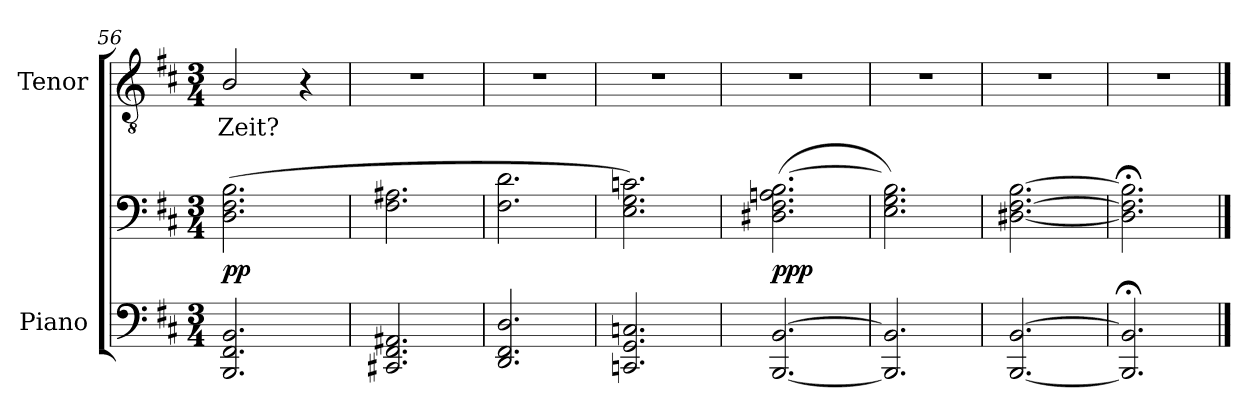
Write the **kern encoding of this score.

**kern	**kern	**dynam	**kern	**text
*part2	*part2	*part2	*part1	*part1
*staff3	*staff2	*staff2/3	*staff1	*staff1
*I"Piano	*	*	*I"Tenor	*
*clefF4	*clefF4	*	*clefGv2	*
*	*	*	*ITrd7c12	*
*k[f#c#]	*k[f#c#]	*	*k[f#c#]	*
*D:	*D:	*	*D:	*
*M3/4	*M3/4	*	*M3/4	*
=56	=56	=56	=56	=56
!	!	!	!	!LO:LY:b:color=#000000
2.BBBi/ 2.FF#i 2.BBi	(2.Di\ 2.F#i 2.Bi	pp	2BBi/	Zeit?
.	.	.	4r	.
=57	=57	=57	=57	=57
!	!	!	!LO:N:vis=1	!
2.CC#Xi/ 2.FF#i 2.AA#Xi	2.F#i\ 2.A#Xi	.	2.r	.
=58	=58	=58	=58	=58
!	!	!	!LO:N:vis=1	!
2.DDi/ 2.FF#i 2.Di	2.F#i\ 2.di	.	2.r	.
=59	=59	=59	=59	=59
!	!	!	!LO:N:vis=1	!
2.CCni/ 2.GGi 2.Cni	2.Ei\ 2.Gi 2.cni)	.	2.r	.
=60	=60	=60	=60	=60
!	!	!	!LO:N:vis=1	!
[2.BBBi/ [2.BBi	(2.D#Xi\ 2.F#i 2.Ani [2.Bi	ppp	2.r	.
=61	=61	=61	=61	=61
!	!	!	!LO:N:vis=1	!
2.BBBi/] 2.BBi]	2.Ei\ 2.Gi 2.Bi])	.	2.r	.
=62	=62	=62	=62	=62
!	!	!	!LO:N:vis=1	!
[2.BBBi/ [2.BBi	[2.D#Xi\ [2.F#i [2.Bi	.	2.r	.
=63	=63	=63	=63	=63
!	!	!	!LO:N:vis=1	!
2.BBBi/]; 2.BBi];	2.D#i\]; 2.F#i]; 2.Bi];	.	2.r	.
==	==	==	==	==
*-	*-	*-	*-	*-
